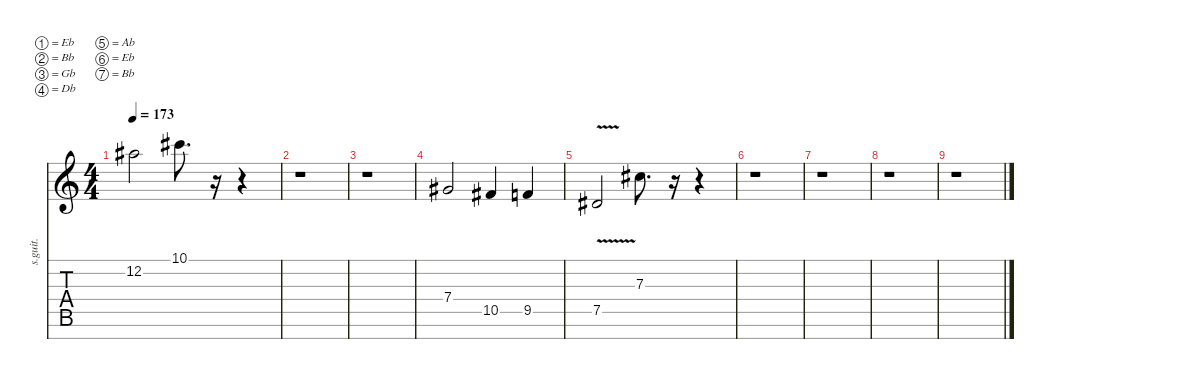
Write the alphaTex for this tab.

\defaultSystemsLayout 4
\hideDynamics
\bracketExtendMode nobrackets
\track ("Backing Vocals 3" "s.guit.") {instrument bassoon}
\staff {score tabs}
\tuning (Eb4 Bb3 Gb3 Db3 Ab2 Eb2 Bb1)
\displaytranspose 12
\ts (4 4)
\tempo 173
\clef g2
\ks c
12.2{acc #}.2{lyrics (0 "") lyrics (1 "") lyrics (2 "") lyrics (3 "") lyrics (4 "") dy mf} 10.1{acc #}.8{d lyrics (0 "") lyrics (1 "") lyrics (2 "") lyrics (3 "") lyrics (4 "")} r.16 r.4 |
r.1 |
r.1 |
7.4{acc #}.2{lyrics (0 "") lyrics (1 "") lyrics (2 "") lyrics (3 "") lyrics (4 "")} 10.5{acc #}.4{lyrics (0 "") lyrics (1 "") lyrics (2 "") lyrics (3 "") lyrics (4 "")} 9.5.4{lyrics (0 "") lyrics (1 "") lyrics (2 "") lyrics (3 "") lyrics (4 "")} |
7.5{v acc #}.2{lyrics (0 "") lyrics (1 "") lyrics (2 "") lyrics (3 "") lyrics (4 "")} 7.3{acc #}.8{d lyrics (0 "") lyrics (1 "") lyrics (2 "") lyrics (3 "") lyrics (4 "")} r.16 r.4 |
r.1 |
r.1 |
r.1 |
r.1
